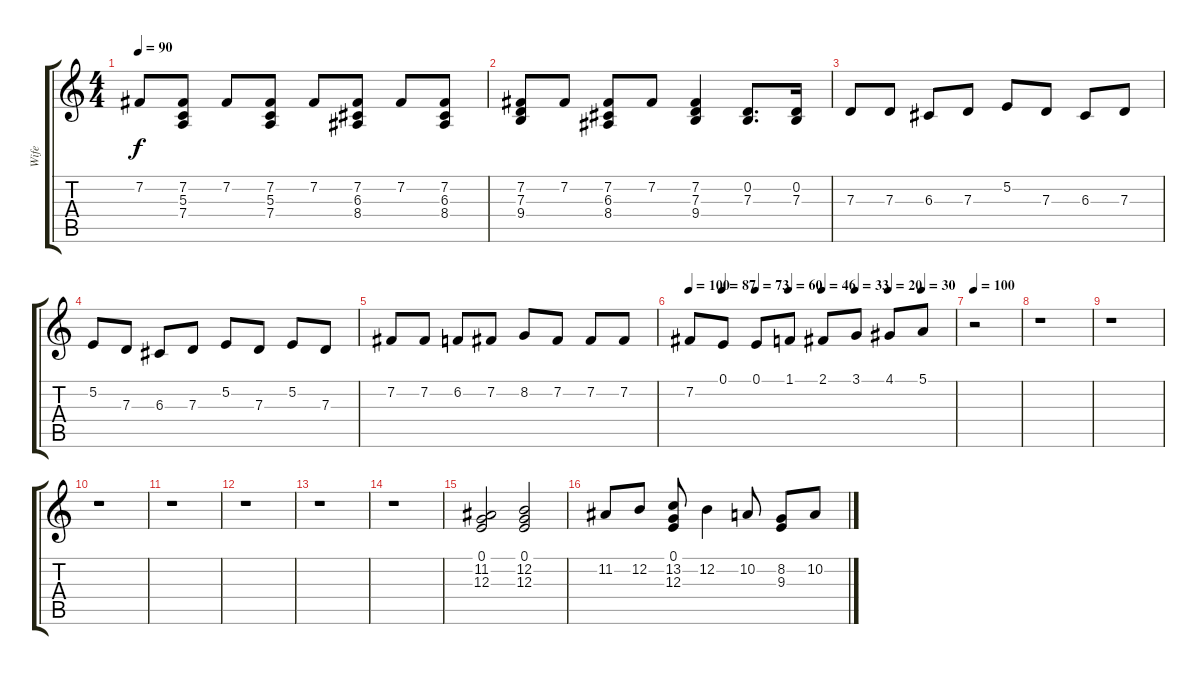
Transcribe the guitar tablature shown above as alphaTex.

\track ("Wife" "Wife") {instrument lead4chiff}
\staff {score tabs}
\tuning (E4 B3 G3 D3 A2 E2) {hide}
\ts (4 4)
\tempo 90
\clef g2
\ks c
7.2.8{dy f} (7.2 5.3 7.4).8 7.2.8 (7.2 5.3 7.4).8 7.2.8 (7.2 6.3 8.4).8 7.2.8 (7.2 6.3 8.4).8 |
(7.2 7.3 9.4).8 7.2.8 (7.2 6.3 8.4).8 7.2.8 (7.2 7.3 9.4).4 (0.2 7.3).8{d} (0.2 7.3).16 |
7.3.8 7.3.8 6.3.8 7.3.8 5.2.8 7.3.8 6.3.8 7.3.8 |
5.2.8 7.3.8 6.3.8 7.3.8 5.2.8 7.3.8 5.2.8 7.3.8 |
7.2.8 7.2.8 6.2.8 7.2.8 8.2.8 7.2.8 7.2.8 7.2.8 |
\tempo 100
\tempo (87 0.125)
\tempo (73 0.25)
\tempo (60 0.375)
\tempo (46 0.5)
\tempo (33 0.625)
\tempo (20 0.75)
\tempo (30 0.875)
7.2.8 0.1.8 0.1.8 1.1.8 2.1.8 3.1.8 4.1.8 5.1.8 |
\tempo 100
r.2 |
r.1 |
r.1 |
r.1 |
r.1 |
r.1 |
r.1 |
r.1 |
(0.1 11.2 12.3).2 (0.1 12.2 12.3).2 |
11.2.8 12.2.8 (0.1 13.2 12.3).8 12.2.4 10.2.8 (8.2 9.3).8 10.2.8
